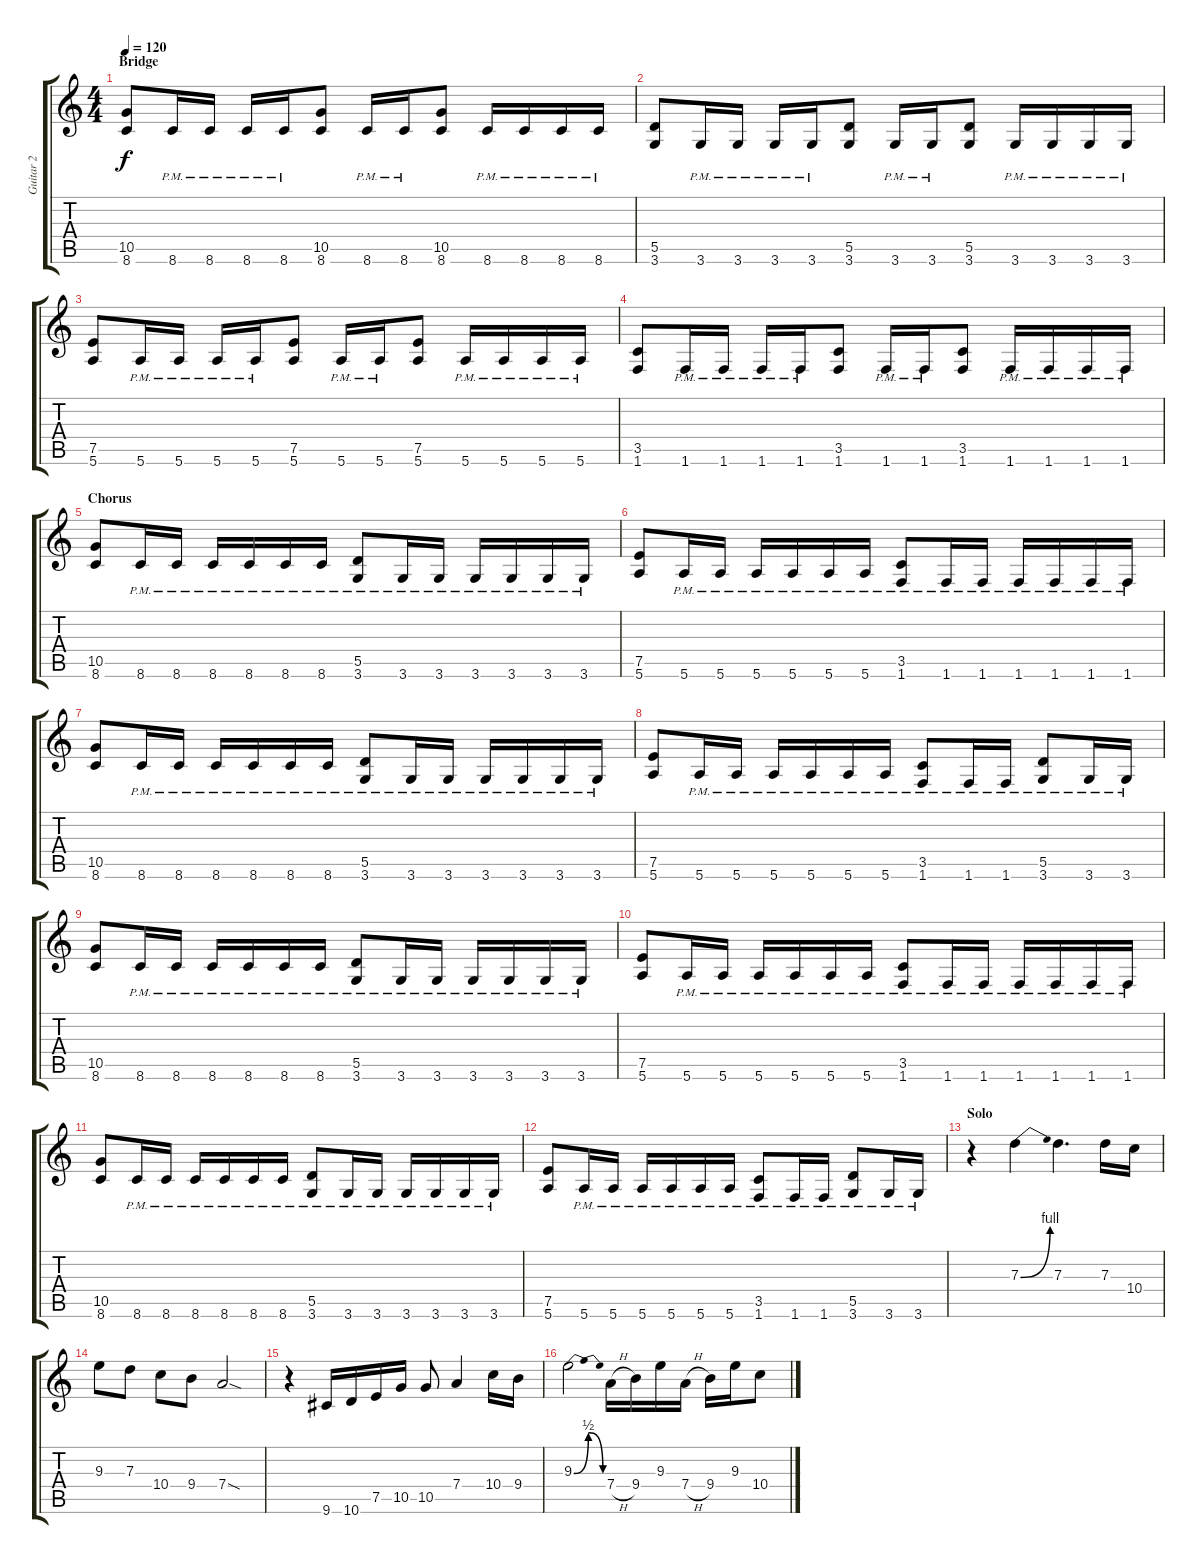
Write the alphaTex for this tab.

\track ("Guitar 2" "Guitar 2") {instrument distortionguitar}
\staff {score tabs}
\tuning (E4 B3 G3 D3 A2 E2) {hide}
\ts (4 4)
\section ("" "Bridge")
\tempo 120
\clef g2
\ks c
(10.5 8.6).8{dy f} 8.6{pm}.16 8.6{pm}.16 8.6{pm}.16 8.6{pm}.16 (10.5 8.6).8 8.6{pm}.16 8.6{pm}.16 (10.5 8.6).8 8.6{pm}.16 8.6{pm}.16 8.6{pm}.16 8.6{pm}.16 |
(5.5 3.6).8 3.6{pm}.16 3.6{pm}.16 3.6{pm}.16 3.6{pm}.16 (5.5 3.6).8 3.6{pm}.16 3.6{pm}.16 (5.5 3.6).8 3.6{pm}.16 3.6{pm}.16 3.6{pm}.16 3.6{pm}.16 |
(7.5 5.6).8 5.6{pm}.16 5.6{pm}.16 5.6{pm}.16 5.6{pm}.16 (7.5 5.6).8 5.6{pm}.16 5.6{pm}.16 (7.5 5.6).8 5.6{pm}.16 5.6{pm}.16 5.6{pm}.16 5.6{pm}.16 |
(3.5 1.6).8 1.6{pm}.16 1.6{pm}.16 1.6{pm}.16 1.6{pm}.16 (3.5 1.6).8 1.6{pm}.16 1.6{pm}.16 (3.5 1.6).8 1.6{pm}.16 1.6{pm}.16 1.6{pm}.16 1.6{pm}.16 |
\section ("" "Chorus")
(10.5 8.6).8 8.6{pm}.16 8.6{pm}.16 8.6{pm}.16 8.6{pm}.16 8.6{pm}.16 8.6{pm}.16 (5.5 3.6{pm}).8 3.6{pm}.16 3.6{pm}.16 3.6{pm}.16 3.6{pm}.16 3.6{pm}.16 3.6{pm}.16 |
(7.5 5.6).8 5.6{pm}.16 5.6{pm}.16 5.6{pm}.16 5.6{pm}.16 5.6{pm}.16 5.6{pm}.16 (3.5 1.6{pm}).8 1.6{pm}.16 1.6{pm}.16 1.6{pm}.16 1.6{pm}.16 1.6{pm}.16 1.6{pm}.16 |
(10.5 8.6).8 8.6{pm}.16 8.6{pm}.16 8.6{pm}.16 8.6{pm}.16 8.6{pm}.16 8.6{pm}.16 (5.5 3.6{pm}).8 3.6{pm}.16 3.6{pm}.16 3.6{pm}.16 3.6{pm}.16 3.6{pm}.16 3.6{pm}.16 |
(7.5 5.6).8 5.6{pm}.16 5.6{pm}.16 5.6{pm}.16 5.6{pm}.16 5.6{pm}.16 5.6{pm}.16 (3.5 1.6{pm}).8 1.6{pm}.16 1.6{pm}.16 (5.5 3.6{pm}).8 3.6{pm}.16 3.6{pm}.16 |
(10.5 8.6).8 8.6{pm}.16 8.6{pm}.16 8.6{pm}.16 8.6{pm}.16 8.6{pm}.16 8.6{pm}.16 (5.5 3.6{pm}).8 3.6{pm}.16 3.6{pm}.16 3.6{pm}.16 3.6{pm}.16 3.6{pm}.16 3.6{pm}.16 |
(7.5 5.6).8 5.6{pm}.16 5.6{pm}.16 5.6{pm}.16 5.6{pm}.16 5.6{pm}.16 5.6{pm}.16 (3.5 1.6{pm}).8 1.6{pm}.16 1.6{pm}.16 1.6{pm}.16 1.6{pm}.16 1.6{pm}.16 1.6{pm}.16 |
(10.5 8.6).8 8.6{pm}.16 8.6{pm}.16 8.6{pm}.16 8.6{pm}.16 8.6{pm}.16 8.6{pm}.16 (5.5 3.6{pm}).8 3.6{pm}.16 3.6{pm}.16 3.6{pm}.16 3.6{pm}.16 3.6{pm}.16 3.6{pm}.16 |
(7.5 5.6).8 5.6{pm}.16 5.6{pm}.16 5.6{pm}.16 5.6{pm}.16 5.6{pm}.16 5.6{pm}.16 (3.5 1.6{pm}).8 1.6{pm}.16 1.6{pm}.16 (5.5 3.6{pm}).8 3.6{pm}.16 3.6{pm}.16 |
\section ("" "Solo")
r.4 7.3{be (bend 0 0 60 4)}.4 7.3.4{d} 7.3.16 10.4.16 |
9.3.8 7.3.8 10.4.8 9.4.8 7.4{sod}.2 |
r.4 9.6.16 10.6.16 7.5.16 10.5.16 10.5.8 7.4.4 10.4.16 9.4.16 |
9.3{be (bendrelease 0 0 30 2 30 2 60 0)}.2 7.4{h}.16 9.4.16 9.3.16 7.4{h}.16 9.4.16 9.3.16 10.4.8
